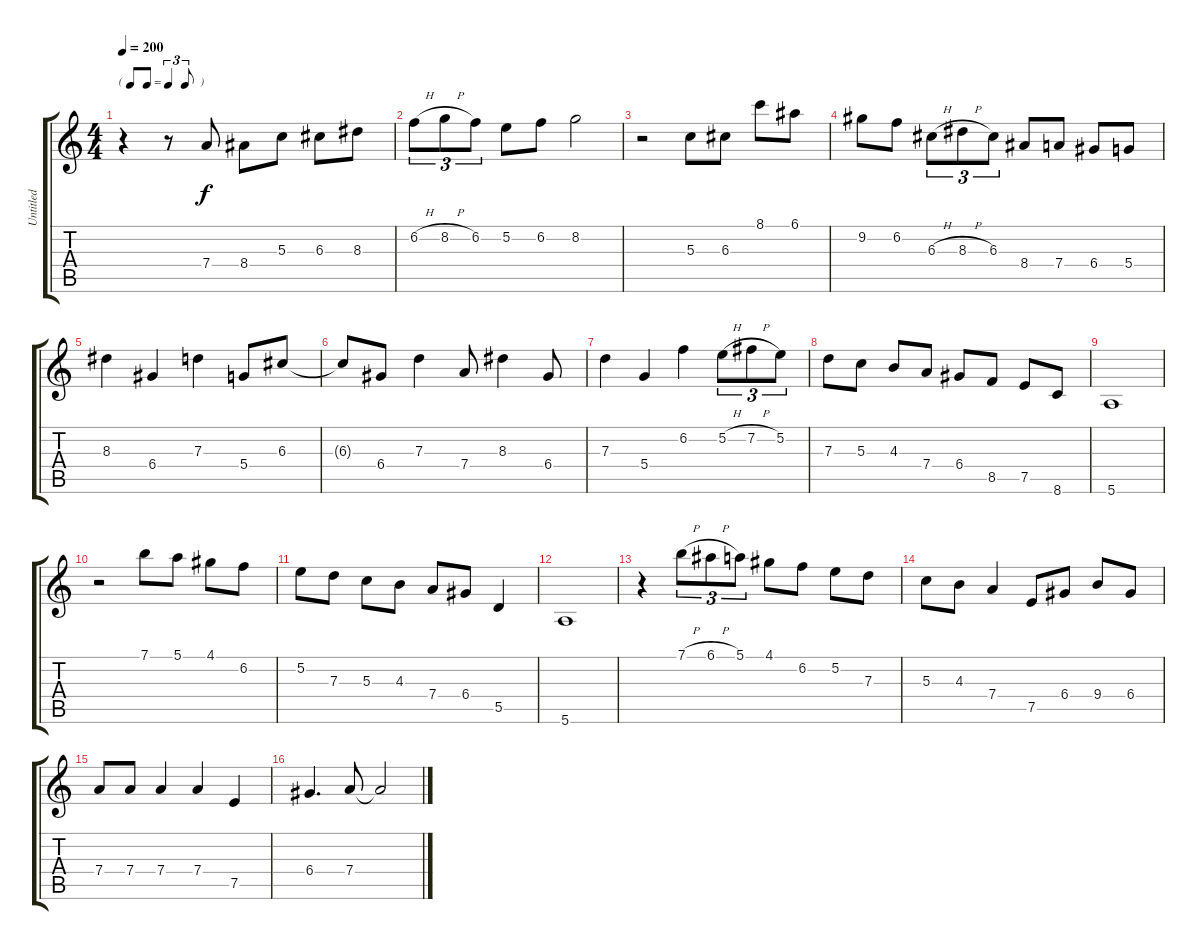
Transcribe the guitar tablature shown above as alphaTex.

\track ("Untitled" "Untitled") {instrument acousticguitarsteel}
\staff {score tabs}
\tuning (E4 B3 G3 D3 A2 E2) {hide}
\ts (4 4)
\tf triplet8th
\tempo 200
\clef g2
\ks c
r.4{dy f instrument acousticguitarsteel} r.8 7.4.8 8.4.8 5.3.8 6.3.8 8.3.8 |
6.2{h}.8{tu (3 2)} 8.2{h}.8{tu (3 2)} 6.2.8{tu (3 2)} 5.2.8 6.2.8 8.2.2 |
r.2 5.3.8 6.3.8 8.1.8 6.1.8 |
9.2.8 6.2.8 6.3{h}.8{tu (3 2)} 8.3{h}.8{tu (3 2)} 6.3.8{tu (3 2)} 8.4.8 7.4.8 6.4.8 5.4.8 |
8.3.4 6.4.4 7.3.4 5.4.8 6.3.8 |
6.3{t}.8 6.4.8 7.3.4 7.4.8 8.3.4 6.4.8 |
7.3.4 5.4.4 6.2.4 5.2{h}.8{tu (3 2)} 7.2{h}.8{tu (3 2)} 5.2.8{tu (3 2)} |
7.3.8 5.3.8 4.3.8 7.4.8 6.4.8 8.5.8 7.5.8 8.6.8 |
5.6.1 |
r.2 7.1.8 5.1.8 4.1.8 6.2.8 |
5.2.8 7.3.8 5.3.8 4.3.8 7.4.8 6.4.8 5.5.4 |
5.6.1 |
r.4 7.1{h}.8{tu (3 2)} 6.1{h}.8{tu (3 2)} 5.1.8{tu (3 2)} 4.1.8 6.2.8 5.2.8 7.3.8 |
5.3.8 4.3.8 7.4.4 7.5.8 6.4.8 9.4.8 6.4.8 |
7.4.8 7.4.8 7.4.4 7.4.4 7.5.4 |
6.4.4{d} 7.4.8 7.4{t}.2
